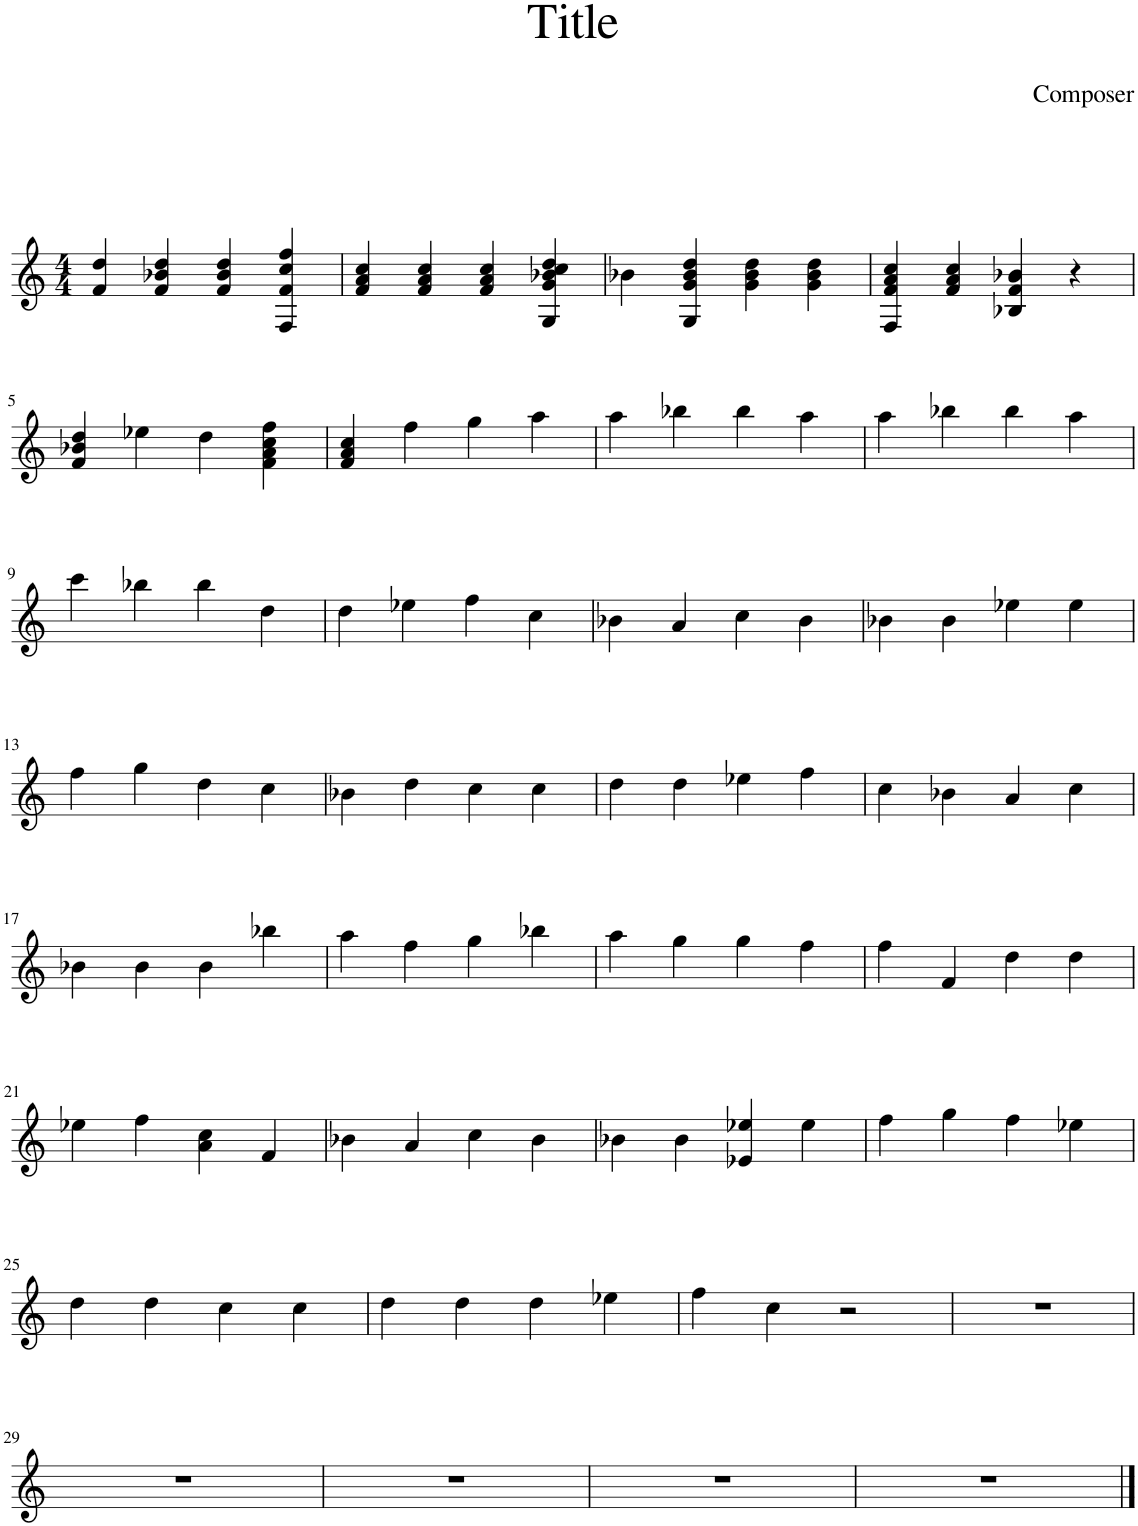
**kern
*part1
*staff1
*I"Piano
*I'Pno.
*clefG2
*k[]
*M4/4
=1
4f/ 4dd/
4f/ 4b-X/ 4dd/
4f/ 4b-/ 4dd/
4F/ 4f/ 4cc/ 4ff/
=2
4f/ 4a/ 4cc/
4f/ 4a/ 4cc/
4f/ 4a/ 4cc/
4G/ 4g/ 4b-X/ 4cc/ 4dd/
=3
4b-X\
4G/ 4g/ 4b-/ 4dd/
4g\ 4b-\ 4dd\
4g\ 4b-\ 4dd\
=4
4F/ 4f/ 4a/ 4cc/
4f/ 4a/ 4cc/
4B-X/ 4f/ 4b-X/ 4dd/
4r
!!LO:LB:g=z
=5
4f/ 4b-X/ 4dd/
4ee-X\
4dd\
4f\ 4a\ 4cc\ 4ff\
=6
4f/ 4a/ 4cc/
4ff\
4gg\
4aa\
=7
4aa\
4bb-X\
4bb-\
4aa\
=8
4aa\
4bb-X\
4bb-\
4aa\
!!LO:LB:g=z
=9
4ccc\
4bb-X\
4bb-\
4dd\
=10
4dd\
4ee-X\
4ff\
4cc\
=11
4b-X\
4a/
4cc\
4b-\
=12
4b-X\
4b-\
4ee-X\
4ee-\
!!LO:LB:g=z
=13
4ff\
4gg\
4dd\
4cc\
=14
4b-X\
4dd\
4cc\
4cc\
=15
4dd\
4dd\
4ee-X\
4ff\
=16
4cc\
4b-X\
4a/
4cc\
!!LO:LB:g=z
=17
4b-X\
4b-\
4b-\
4bb-X\
=18
4aa\
4ff\
4gg\
4bb-X\
=19
4aa\
4gg\
4gg\
4ff\
=20
4ff\
4f/
4dd\
4dd\
!!LO:LB:g=z
=21
4ee-X\
4ff\
4a\ 4cc\
4f/
=22
4b-X\
4a/
4cc\
4b-\
=23
4b-X\
4b-\
4e-X/ 4ee-X/
4ee-\
=24
4ff\
4gg\
4ff\
4ee-X\
!!LO:LB:g=z
=25
4dd\
4dd\
4cc\
4cc\
=26
4dd\
4dd\
4dd\
4ee-X\
=27
4ff\
4cc\
2r
=28
1r
!!LO:LB:g=z
=29
1r
=30
1r
=31
1r
=32
1r
==
*-
